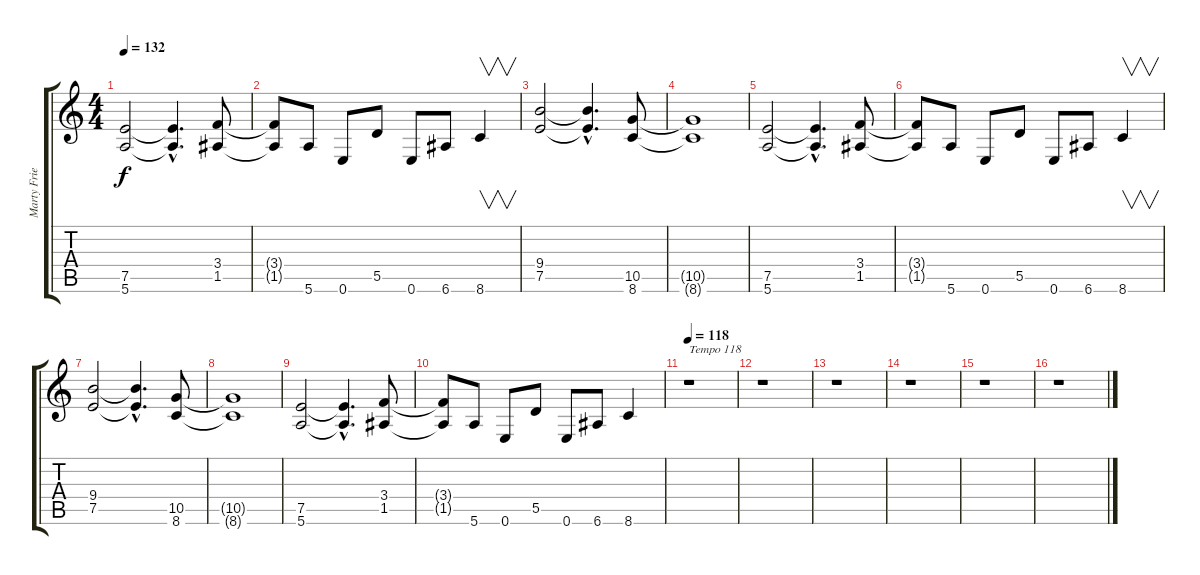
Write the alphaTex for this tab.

\track ("Marty Friedman (Disto Gtr)" "Marty Frie") {instrument distortionguitar}
\staff {score tabs}
\tuning (E4 B3 G3 D3 A2 E2) {hide}
\ts (4 4)
\tempo 132
\clef g2
\ks c
(7.5 5.6).2{dy f} (7.5{hac t} 5.6{hac t}).4{d} (3.4 1.5).8 |
(3.4{t} 1.5{t}).8 5.6.8 0.6.8 5.5.8 0.6.8 6.6.8 8.6.4{v} |
(9.4 7.5).2 (9.4{hac t} 7.5{hac t}).4{d} (10.5 8.6).8 |
(10.5{t} 8.6{t}).1 |
(7.5 5.6).2 (7.5{hac t} 5.6{hac t}).4{d} (3.4 1.5).8 |
(3.4{t} 1.5{t}).8 5.6.8 0.6.8 5.5.8 0.6.8 6.6.8 8.6.4{v} |
(9.4 7.5).2 (9.4{hac t} 7.5{hac t}).4{d} (10.5 8.6).8 |
(10.5{t} 8.6{t}).1 |
(7.5 5.6).2 (7.5{hac t} 5.6{hac t}).4{d} (3.4 1.5).8 |
(3.4{t} 1.5{t}).8 5.6.8 0.6.8 5.5.8 0.6.8 6.6.8 8.6.4 |
\tempo 118
r.1{txt "Tempo 118"} |
r.1 |
r.1 |
r.1 |
r.1 |
r.1
